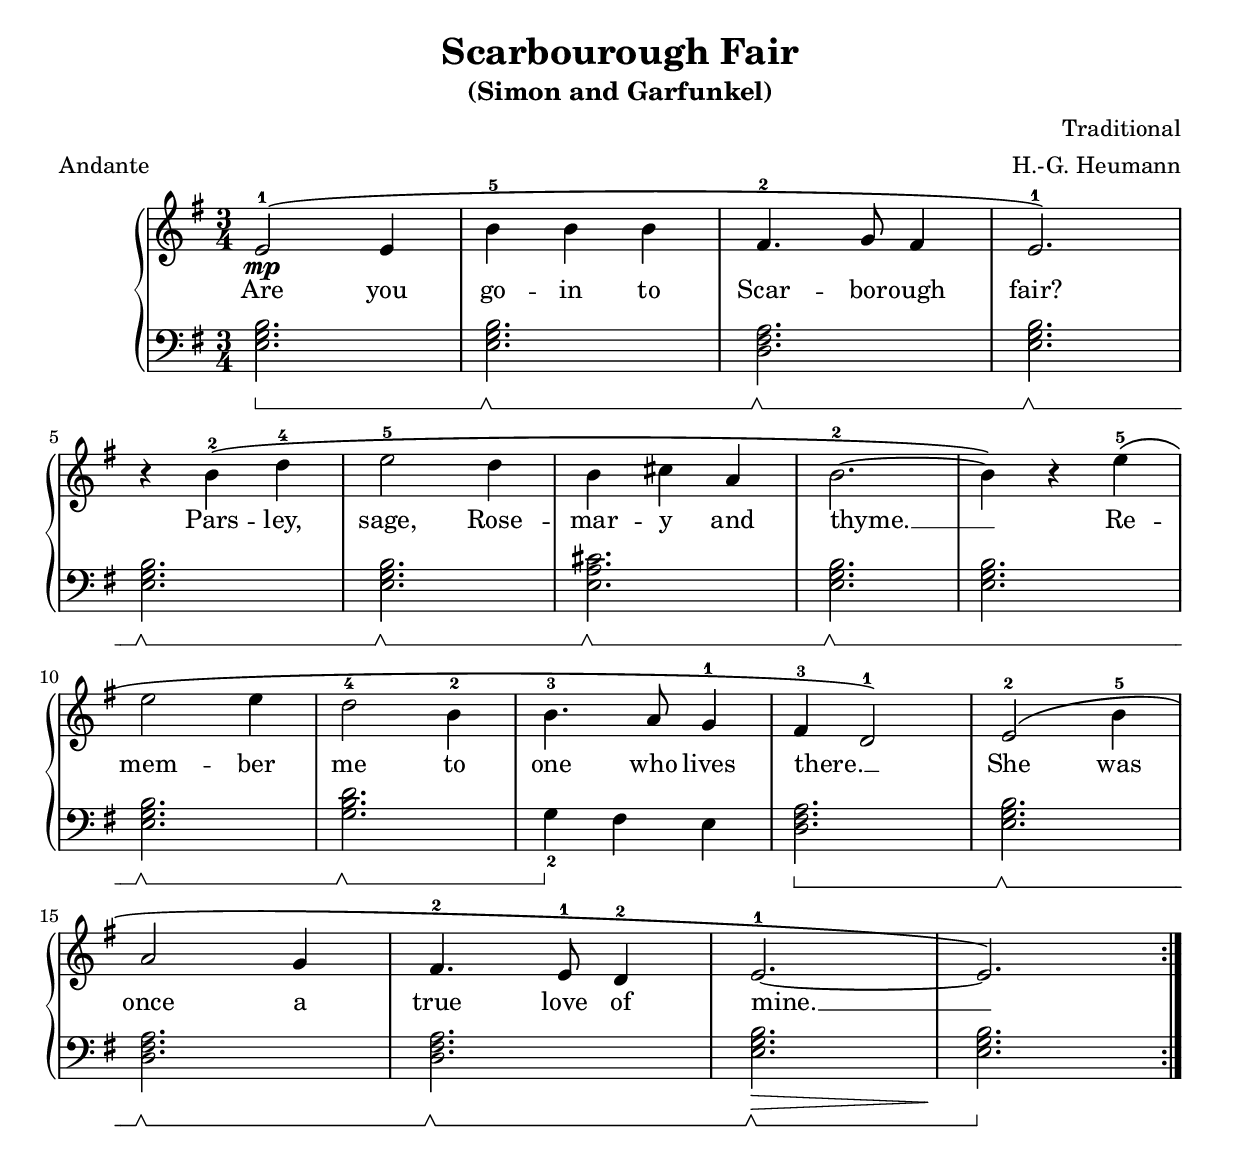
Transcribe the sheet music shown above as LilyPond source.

%{     
     kommentare
%}

\version "2.10.29"
\include "deutsch.ly"

\header{
	title = "Scarbourough Fair"
	subtitle = "(Simon and Garfunkel)"
	poet = ""
	composer = "Traditional" 
	meter = "Andante" % viertelnote = 80 bzw. 80 bpm
	% tagline = "letzte zeile, jetzt lilypond.org"
	arranger = "H.-G. Heumann" 
}

% --- upper / lower ------------------------------------------------------------

upper = \relative c' {
	\clef treble
    \key g \major
    \time 3/4

    e2-1\( \mp e4
	h'-5 h h
	fis4.-2 g8 fis4 e2.-1\) \break

	r4 h'-2\( d-4
	e2-5 d4
	h cis a
	h2.-2~
	h4\) r e-5\(    \break

	e2 e4
	d2-4 h4-2
	h4.-3 a8 g4-1
	fis-3 \melisma d2-1\) \melismaEnd
	e2-2\( h'4-5   \break

	a2 g4
	fis4.-2 e8-1 d4-2
	e2.-1~ \melisma e2.\) \melismaEnd
	\bar ":|"
}


lower = \relative c {
	\clef bass
    \key g \major
    \time 3/4

	\set Staff.pedalSustainStyle = #'bracket

	<e g h>2. \sustainDown
	<e g h>2. \sustainUp\sustainDown
	<d fis a>2. \sustainUp\sustainDown
	<e g h>2. \sustainUp\sustainDown

	<e g h>2. \sustainUp\sustainDown
	<e g h>2. \sustainUp\sustainDown
	<e a cis>2. \sustainUp\sustainDown
	<e g h>2. \sustainUp\sustainDown
	<e g h>2. 

	<e g h>2. \sustainUp\sustainDown
	<g h d>2. \sustainUp\sustainDown
	g4_2 \sustainUp fis e 
	<d fis a>2. \sustainDown
	<e g h>2. \sustainUp\sustainDown

	<d fis a>2. \sustainUp\sustainDown
	<d fis a>2. \sustainUp\sustainDown
	<e g h>2. \> \sustainUp\sustainDown
	<e g h>2. \! \sustainUp
	}

% --- text ------------------------------------------------------------

text = \lyricmode {
	Are you go -- in to Scar -- bor -- ough fair?
	Pars -- ley, sage, Rose -- mar -- y and thyme. __ 	Re -- mem -- ber me to one who lives there. __
	She was once a true love of mine. __
}

% ---- score  ----------------------------------------------------------

\score {
	\new GrandStaff <<
    	\new Staff = upper { \new Voice = "singer" \upper }
        \new Lyrics \lyricsto "singer"  \text
        \new Staff = lower {
           \clef bass
           \lower
        }
	>>
    \layout {
		\context { \GrandStaff \accepts "Lyrics" }
%       \context { \Lyrics \consists "Bar_engraver" }
	}
}

